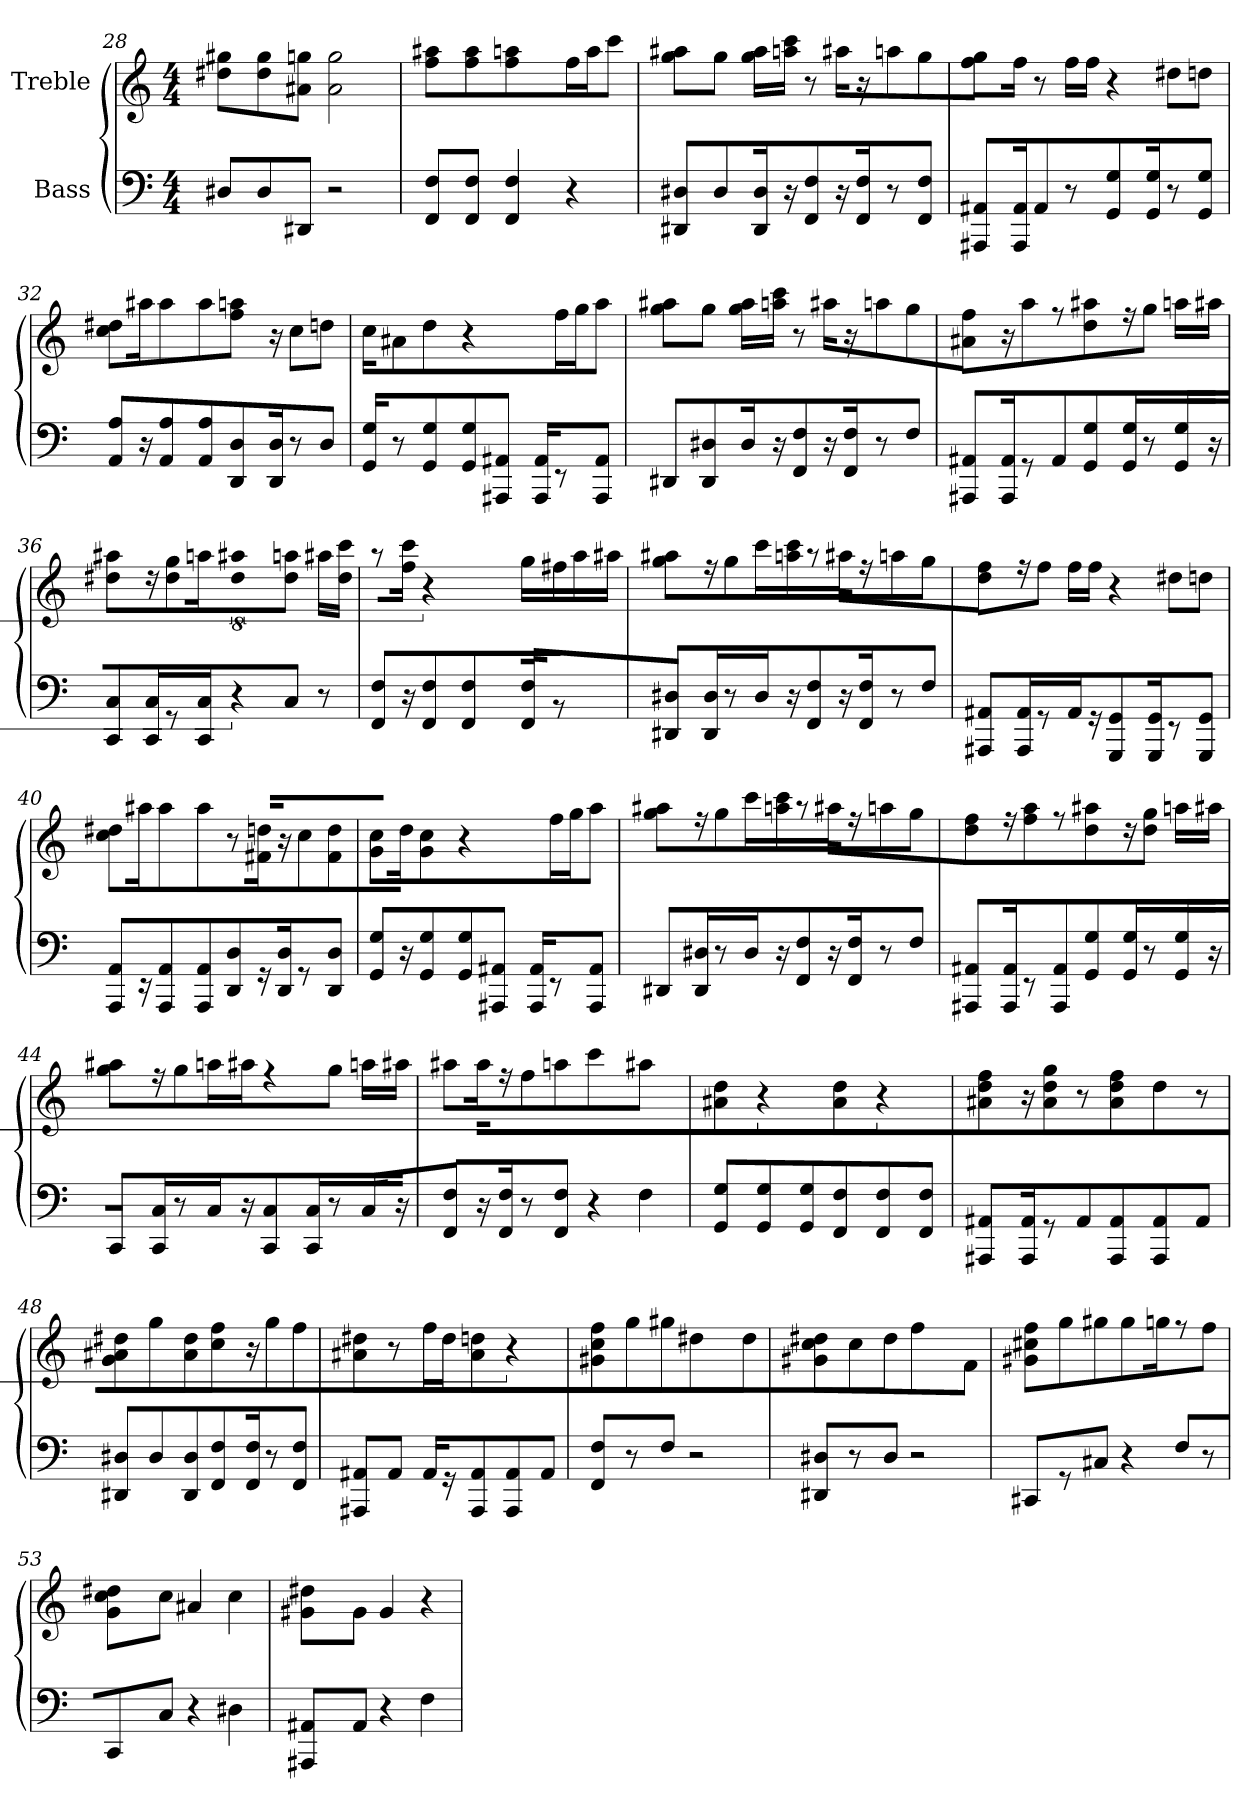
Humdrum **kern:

**kern	**kern
*part2	*part1
*staff2	*staff1
*I"Bass	*I"Treble
*clefF4	*clefG2
*k[]	*k[]
*M4/4	*M4/4
=28	=28
!LO:N:vis=8	!LO:N:vis=8
8.D#L	8.dd# 8.gg#L
!LO:N:vis=8	!LO:N:vis=8
8.D#J	8.dd# 8.gg#J
8DD#J	8a# 8ggJ
2r	2a# 2gg
=29	=29
!LO:N:vis=8	!LO:N:vis=8
8.FF 8.FL	8.ff 8.aa#L
!LO:N:vis=8	!LO:N:vis=8
8.FF 8.FJ	8.ff 8.aa#J
!LO:N:vis=4	!LO:N:vis=4
4.FF 4.F	4.ff 4.aa
4r	16ffL
.	16aaJ
.	8cccJ
=30	=30
!LO:N:vis=8	!LO:N:vis=8
8.DD# 8.D#L	8.gg 8.aa#L
!LO:N:vis=8	!LO:N:vis=8
8.D#J	8.ggJ
16DD# 16D#L	16gg 16aa#L
16r	16aa 16cccJ
8FF 8FJ	8r
16r	16aa#L
16FF 16FJ	16r
8r	8aaL
8FF 8FJ	8ggJ
=31	=31
!LO:N:vis=8	!LO:N:vis=8
8.AAA# 8.AA#J	8.ff 8.ggJ
16AAA# 16AA#J	16ffJ
8AA#J	8r
8r	16ffL
.	16ffJ
!LO:N:vis=8	!
8.GG 8.GJ	4r
16GG 16GJ	.
8r	8dd#L
8GG 8GJ	8ddJ
=32	=32
8AA 8AJ	8cc 8dd#J
16r	16aa#J
!LO:N:vis=8	!LO:N:vis=8
8.AA 8.AJ	8.aa#J
8AA 8AJ	8aa#J
!LO:N:vis=8	!LO:N:vis=8
8.DD 8.DJ	8.ff 8.aaJ
16DD 16DJ	16r
8r	8ccL
8DJ	8ddJ
=33	=33
16GG 16GJ	16ccJ
8r	8a#J
!LO:N:vis=8	!LO:N:vis=8
8.GG 8.GJ	8.ddJ
!	!LO:N:vis=4
8GG 8GJ	4.r
!LO:N:vis=8	!
8.AAA# 8.AA#J	.
16AAA# 16AA#L	.
8r	16ffL
.	16ggJ
8AAA# 8AA#J	8aaJ
=34	=34
!LO:N:vis=8	!LO:N:vis=8
8.DD#L	8.gg 8.aa#L
!LO:N:vis=8	!LO:N:vis=8
8.DD# 8.D#J	8.ggJ
16D#L	16gg 16aa#L
16r	16aa 16cccJ
8FF 8FJ	8r
16r	16aa#L
16FF 16FJ	16r
8r	8aaL
8FJ	8ggJ
=35	=35
!LO:N:vis=8	!LO:N:vis=8
8.AAA# 8.AA#J	8.a# 8.ffJ
16AAA# 16AA#J	16r
8r	8aaL
8AA#J	8r
!LO:N:vis=8	!LO:N:vis=8
8.GG 8.GJ	8.dd 8.aa#J
16GG 16GJ	16r
8r	8ggJ
16GG 16GL	16aaL
16r	16aa#J
=36	=36
!LO:N:vis=8	!LO:N:vis=8
8.CC 8.CJ	8.dd# 8.aa#J
16CC 16CJ	16r
8r	8dd# 8ggJ
16CC 16CJ	16aaJ
!LO:N:vis=4	!LO:N:vis=4
16%5r	16%5dd# 16%5aa#
8CJ	8dd# 8aaJ
8r	16aa#L
.	16dd# 16cccJ
=37	=37
8FF 8FJ	8r
16r	16ff 16cccJ
!LO:N:vis=8	!LO:N:vis=2
8.FF 8.FJ	16%9r
!LO:N:vis=4	!
4.FF 4.F	.
16FF 16FL	16ggL
!LO:N:vis=8	!
8.r	16ff#
.	16aa
.	16aa#J
=38	=38
!LO:N:vis=8	!LO:N:vis=8
8.DD# 8.D#J	8.gg 8.aa#J
16DD# 16D#J	16r
8r	8ggJ
16D#L	16cccL
16r	16aa 16cccJ
8FF 8FJ	8r
16r	16aa#L
16FF 16FJ	16r
8r	8aaL
8FJ	8ggJ
=39	=39
!LO:N:vis=8	!LO:N:vis=8
8.AAA# 8.AA#J	8.dd 8.ffJ
16AAA# 16AA#J	16r
8r	8ffJ
16AA#L	16ffL
16r	16ffJ
!LO:N:vis=8	!
8.GGG 8.GGJ	4r
16GGG 16GGJ	.
8r	8dd#L
8GGG 8GGJ	8ddJ
=40	=40
8AAA 8AAJ	8cc 8dd#J
16r	16aa#J
!LO:N:vis=8	!LO:N:vis=8
8.AAA 8.AAJ	8.aa#J
8AAA 8AAL	8aa#L
8DD 8DJ	8r
16r	16f# 16ddL
16DD 16DJ	16r
8r	8ccL
8DD 8DJ	8f# 8ddJ
=41	=41
8GG 8GJ	8g 8ccJ
16r	16ddJ
!LO:N:vis=8	!LO:N:vis=8
8.GG 8.GJ	8.g 8.ccJ
!	!LO:N:vis=4
8GG 8GJ	4.r
!LO:N:vis=8	!
8.AAA# 8.AA#J	.
16AAA# 16AA#L	.
8r	16ffL
.	16ggJ
8AAA# 8AA#J	8aaJ
=42	=42
!LO:N:vis=8	!LO:N:vis=8
8.DD#J	8.gg 8.aa#J
16DD# 16D#J	16r
8r	8ggJ
16D#L	16cccL
16r	16aa 16cccJ
8FF 8FJ	8r
16r	16aa#L
16FF 16FJ	16r
8r	8aaL
8FJ	8ggJ
=43	=43
!LO:N:vis=8	!LO:N:vis=8
8.AAA# 8.AA#J	8.dd 8.ffJ
16AAA# 16AA#J	16r
8r	8ff 8aaL
8AAA# 8AA#J	8r
!LO:N:vis=8	!LO:N:vis=8
8.GG 8.GJ	8.dd 8.aa#J
16GG 16GJ	16r
8r	8dd 8ggJ
16GG 16GL	16aaL
16r	16aa#J
=44	=44
!LO:N:vis=8	!LO:N:vis=8
8.CCJ	8.gg 8.aa#J
16CC 16CJ	16r
8r	8ggJ
16CL	16aaL
16r	16aa#J
!LO:N:vis=8	!
8.CC 8.CJ	4r
16CC 16CJ	.
8r	8ggJ
16CL	16aaL
16r	16aa#J
=45	=45
8FF 8FJ	8aa#J
16r	16aa#L
16FF 16FJ	16r
8r	8ffL
8FF 8FJ	8aaJ
4r	4ccc
4F	4aa#
=46	=46
!LO:N:vis=8	!LO:N:vis=8
8.GG 8.GL	8.a# 8.ddL
!LO:N:vis=8	!LO:N:vis=4
8.GG 8.GJ	16%5r
8GG 8GJ	.
!LO:N:vis=8	!LO:N:vis=8
8.FF 8.FL	8.a# 8.ddL
!LO:N:vis=8	!LO:N:vis=4
8.FF 8.FJ	16%5r
8FF 8FJ	.
=47	=47
!LO:N:vis=8	!LO:N:vis=8
8.AAA# 8.AA#J	8.a# 8.dd 8.ffJ
16AAA# 16AA#J	16r
8r	8a# 8dd 8ggL
8AA#J	8r
!LO:N:vis=8	!LO:N:vis=8
8.AAA# 8.AA#L	8.a# 8.dd 8.ffL
!LO:N:vis=8	!LO:N:vis=8
8.AAA# 8.AA#J	8.ddJ
8AA#J	8r
=48	=48
!LO:N:vis=8	!LO:N:vis=8
8.DD# 8.D#L	8.g 8.a# 8.dd#L
!LO:N:vis=8	!LO:N:vis=8
8.D#J	8.ggJ
8DD# 8D#J	8a# 8dd#J
!LO:N:vis=8	!LO:N:vis=8
8.FF 8.FJ	8.cc 8.ffJ
16FF 16FJ	16r
8r	8ggL
8FF 8FJ	8ffJ
=49	=49
!LO:N:vis=8	!LO:N:vis=8
8.AAA# 8.AA#L	8.a# 8.dd#L
!LO:N:vis=8	!LO:N:vis=8
8.AA#J	8.r
16AA#L	16ffL
16r	16dd#J
!LO:N:vis=8	!LO:N:vis=8
8.AAA# 8.AA#L	8.a# 8.ddL
!LO:N:vis=8	!LO:N:vis=4
8.AAA# 8.AA#J	16%5r
8AA#J	.
=50	=50
!LO:N:vis=8	!LO:N:vis=8
8.FF 8.FL	8.g# 8.cc 8.ffL
!LO:N:vis=8	!LO:N:vis=8
8.r	8.ggJ
8FJ	8gg#J
!	!LO:N:vis=4
2r	4.dd#
.	8dd#J
=51	=51
!LO:N:vis=8	!LO:N:vis=8
8.DD# 8.D#L	8.g# 8.cc 8.dd#L
!LO:N:vis=8	!LO:N:vis=8
8.r	8.ccJ
8D#J	8dd#J
!	!LO:N:vis=4
2r	4.ff
.	8fJ
=52	=52
!LO:N:vis=8	!LO:N:vis=8
8.CC#L	8.g# 8.cc# 8.ffL
!LO:N:vis=8	!LO:N:vis=8
8.r	8.ggJ
8C#J	8gg#J
!	!LO:N:vis=8
4r	8.gg#J
.	16ggJ
8FL	8r
8r	8ffJ
=53	=53
!LO:N:vis=4	!LO:N:vis=4
4.CC	4.g 4.cc 4.dd#
8CJ	8ccJ
4r	4a#
4D#	4cc
=54	=54
!LO:N:vis=4	!LO:N:vis=4
4.AAA# 4.AA#	4.g# 4.dd#
8AA#J	8g#J
4r	4g#
4F	4r
=	=
*-	*-
